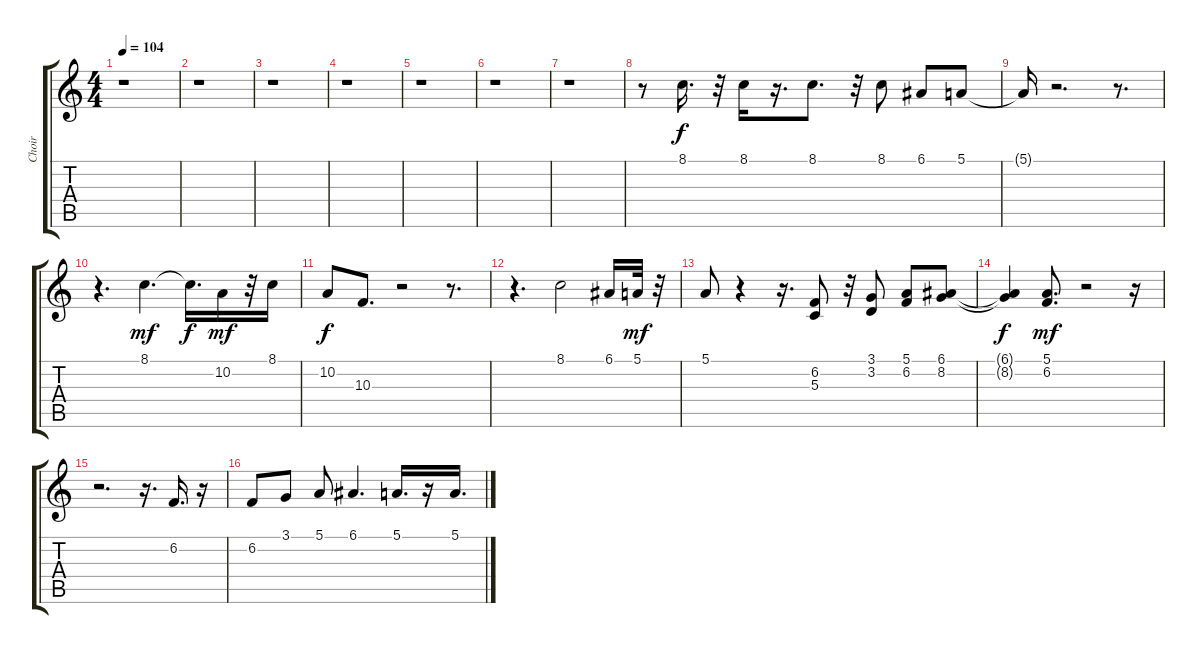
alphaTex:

\track ("Choir" "Choir") {instrument choiraahs}
\staff {score tabs}
\tuning (E4 B3 G3 D3 A2 E2) {hide}
\ts (4 4)
\tempo 104
\clef g2
\ks c
r.1{dy f} |
r.1 |
r.1 |
r.1 |
r.1 |
r.1 |
r.1 |
r.8 8.1.16{d} r.32 8.1.16 r.16{d} 8.1.8{d} r.32 8.1.8 6.1.8 5.1.8 |
5.1{t}.16 r.2{d} r.8{d} |
r.4{d} 8.1.4{d dy mf} 8.1{t}.16{d dy f} 10.2.16{dy mf} r.32 8.1.16 |
10.2.8{dy f} 10.3.8{d} r.2 r.8{d} |
r.4{d} 8.1.2 6.1.16 5.1.32{dy mf} r.32 |
5.1.8 r.4 r.16{d} (6.2 5.3).8 r.32 (3.1 3.2).8 (5.1 6.2).8 (6.1 8.2).8 |
(6.1{t} 8.2{t}).4{dy f} (5.1 6.2).8{d dy mf} r.2 r.16 |
r.2{d} r.16{d} 6.2.16{d} r.16 |
6.2.8 3.1.8 5.1.8 6.1.4{d} 5.1.16{d} r.16 5.1.16{d}
